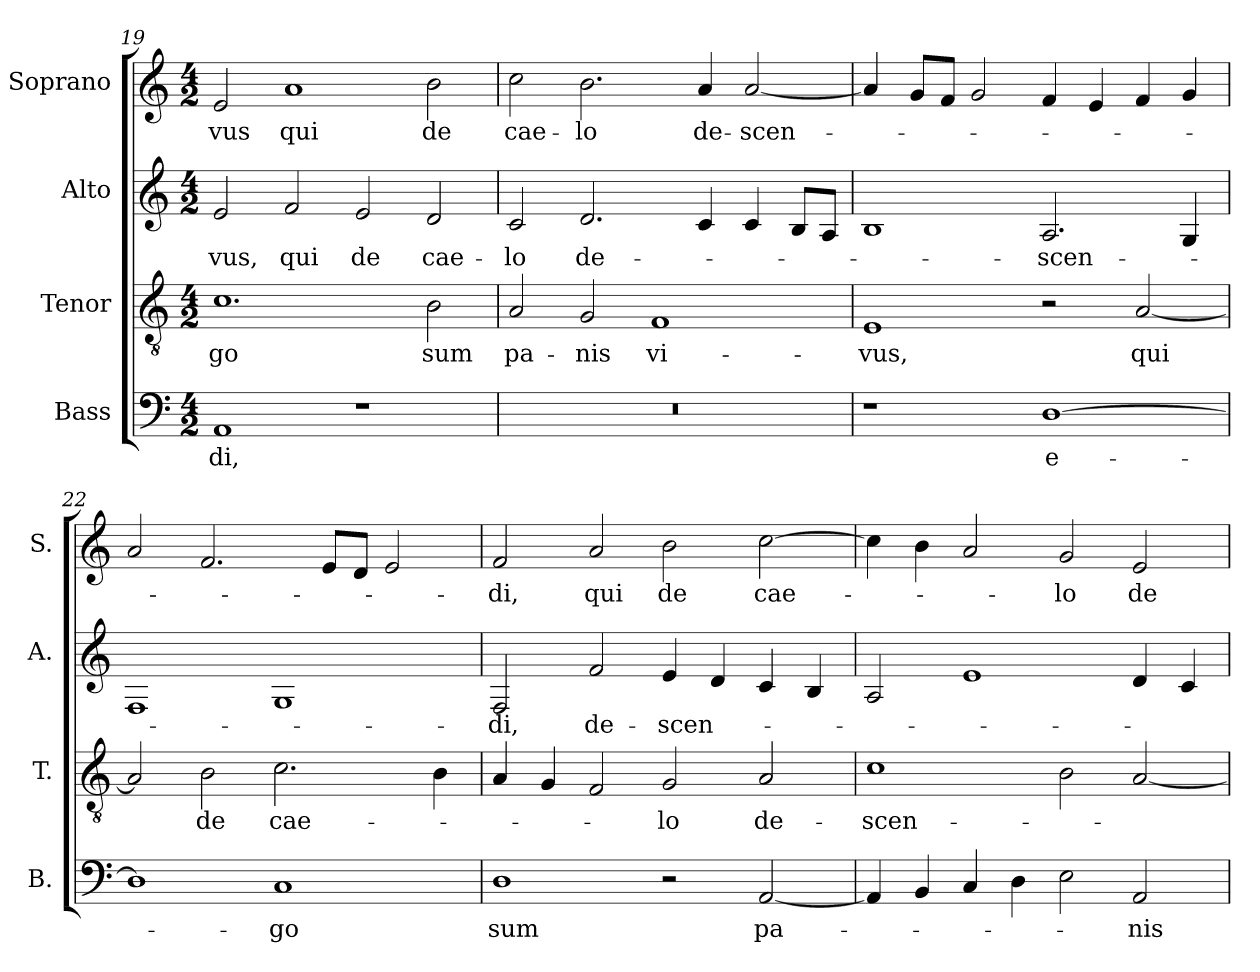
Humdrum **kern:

**kern	**text	**kern	**text	**kern	**text	**kern	**text
*part4	*part4	*part3	*part3	*part2	*part2	*part1	*part1
*staff4	*staff4	*staff3	*staff3	*staff2	*staff2	*staff1	*staff1
*I"Bass	*	*I"Tenor	*	*I"Alto	*	*I"Soprano	*
*I'B.	*	*I'T.	*	*I'A.	*	*I'S.	*
*clefF4	*	*clefGv2	*	*clefG2	*	*clefG2	*
*	*	*ITrd7c12	*	*	*	*	*
*k[]	*	*k[]	*	*k[]	*	*k[]	*
*C:	*	*C:	*	*C:	*	*C:	*
*M4/2	*	*M4/2	*	*M4/2	*	*M4/2	*
=19	=19	=19	=19	=19	=19	=19	=19
!	!LO:LY:b:color=#000000	!	!	!	!	!	!
!	!	!	!LO:LY:b:color=#000000	!	!	!	!
!	!	!	!	!	!LO:LY:b:color=#000000	!	!
!	!	!	!	!	!	!	!LO:LY:b:color=#000000
1AAi	-di,	1.Ci	-go	2ei/	-vus,	2ei/	-vus
!	!	!	!	!	!LO:LY:b:color=#000000	!	!
!	!	!	!	!	!	!	!LO:LY:b:color=#000000
.	.	.	.	2fi/	qui	1ai	qui
!	!	!	!	!	!LO:LY:b:color=#000000	!	!
1r	.	.	.	2ei/	de	.	.
!	!	!	!LO:LY:b:color=#000000	!	!	!	!
!	!	!	!	!	!LO:LY:b:color=#000000	!	!
!	!	!	!	!	!	!	!LO:LY:b:color=#000000
.	.	2BBi\	sum	2di/	cae-	2bi\	de
=20	=20	=20	=20	=20	=20	=20	=20
!LO:N:vis=1	!	!	!	!	!	!	!
!	!	!	!LO:LY:b:color=#000000	!	!	!	!
!	!	!	!	!	!LO:LY:b:color=#000000	!	!
!	!	!	!	!	!	!	!LO:LY:b:color=#000000
0r	.	2AAi/	pa-	2ci/	-lo	2cci\	cae-
!	!	!	!LO:LY:b:color=#000000	!	!	!	!
!	!	!	!	!	!LO:LY:b:color=#000000	!	!
!	!	!	!	!	!	!	!LO:LY:b:color=#000000
.	.	2GGi/	-nis	2.di/	de-	2.bi\	-lo
!	!	!	!LO:LY:b:color=#000000	!	!	!	!
.	.	1FFi	vi-	.	.	.	.
!	!	!	!	!	!	!	!LO:LY:b:color=#000000
.	.	.	.	4ci/	.	4ai/	de-
!	!	!	!	!	!	!	!LO:LY:b:color=#000000
.	.	.	.	4ci/	.	[2ai/	-scen-
.	.	.	.	8Bi/L	.	.	.
.	.	.	.	8Ai/J	.	.	.
=21	=21	=21	=21	=21	=21	=21	=21
!	!	!	!LO:LY:b:color=#000000	!	!	!	!
1r	.	1EEi	-vus,	1Bi	.	4ai/]	.
.	.	.	.	.	.	8gi/L	.
.	.	.	.	.	.	8fi/J	.
.	.	.	.	.	.	2gi/	.
!	!LO:LY:b:color=#000000	!	!	!	!	!	!
!	!	!	!	!	!LO:LY:b:color=#000000	!	!
[1Di	e-	2r	.	2.Ai/	-scen-	4fi/	.
.	.	.	.	.	.	4ei/	.
!	!	!	!LO:LY:b:color=#000000	!	!	!	!
.	.	[2AAi/	qui	.	.	4fi/	.
.	.	.	.	4Gi/	.	4gi/	.
=22	=22	=22	=22	=22	=22	=22	=22
1Di]	.	2AAi/]	.	1Fi	.	2ai/	.
!	!	!	!LO:LY:b:color=#000000	!	!	!	!
.	.	2BBi\	de	.	.	2.fi/	.
!	!LO:LY:b:color=#000000	!	!	!	!	!	!
!	!	!	!LO:LY:b:color=#000000	!	!	!	!
1Ci	-go	2.Ci\	cae-	1Gi	.	.	.
.	.	.	.	.	.	8ei/L	.
.	.	.	.	.	.	8di/J	.
.	.	.	.	.	.	2ei/	.
.	.	4BBi\	.	.	.	.	.
!!LO:LB:g=z
=23	=23	=23	=23	=23	=23	=23	=23
!	!LO:LY:b:color=#000000	!	!	!	!	!	!
!	!	!	!	!	!LO:LY:b:color=#000000	!	!
!	!	!	!	!	!	!	!LO:LY:b:color=#000000
1Di	sum	4AAi/	.	2Fi/	-di,	2fi/	-di,
.	.	4GGi/	.	.	.	.	.
!	!	!	!	!	!LO:LY:b:color=#000000	!	!
!	!	!	!	!	!	!	!LO:LY:b:color=#000000
.	.	2FFi/	.	2fi/	de-	2ai/	qui
!	!	!	!LO:LY:b:color=#000000	!	!	!	!
!	!	!	!	!	!LO:LY:b:color=#000000	!	!
!	!	!	!	!	!	!	!LO:LY:b:color=#000000
2r	.	2GGi/	-lo	4ei/	-scen-	2bi\	de
.	.	.	.	4di/	.	.	.
!	!LO:LY:b:color=#000000	!	!	!	!	!	!
!	!	!	!LO:LY:b:color=#000000	!	!	!	!
!	!	!	!	!	!	!	!LO:LY:b:color=#000000
[2AAi/	pa-	2AAi/	de-	4ci/	.	[2cci\	cae-
.	.	.	.	4Bi/	.	.	.
=24	=24	=24	=24	=24	=24	=24	=24
!	!	!	!LO:LY:b:color=#000000	!	!	!	!
4AAi/]	.	1Ci	-scen-	2Ai/	.	4cci\]	.
4BBi/	.	.	.	.	.	4bi\	.
4Ci/	.	.	.	1ei	.	2ai/	.
4Di\	.	.	.	.	.	.	.
!	!	!	!	!	!	!	!LO:LY:b:color=#000000
2Ei\	.	2BBi\	.	.	.	2gi/	-lo
!	!LO:LY:b:color=#000000	!	!	!	!	!	!
!	!	!	!	!	!	!	!LO:LY:b:color=#000000
2AAi/	-nis	[2AAi/	.	4di/	.	2ei/	de-
.	.	.	.	4ci/	.	.	.
=	=	=	=	=	=	=	=
*-	*-	*-	*-	*-	*-	*-	*-
